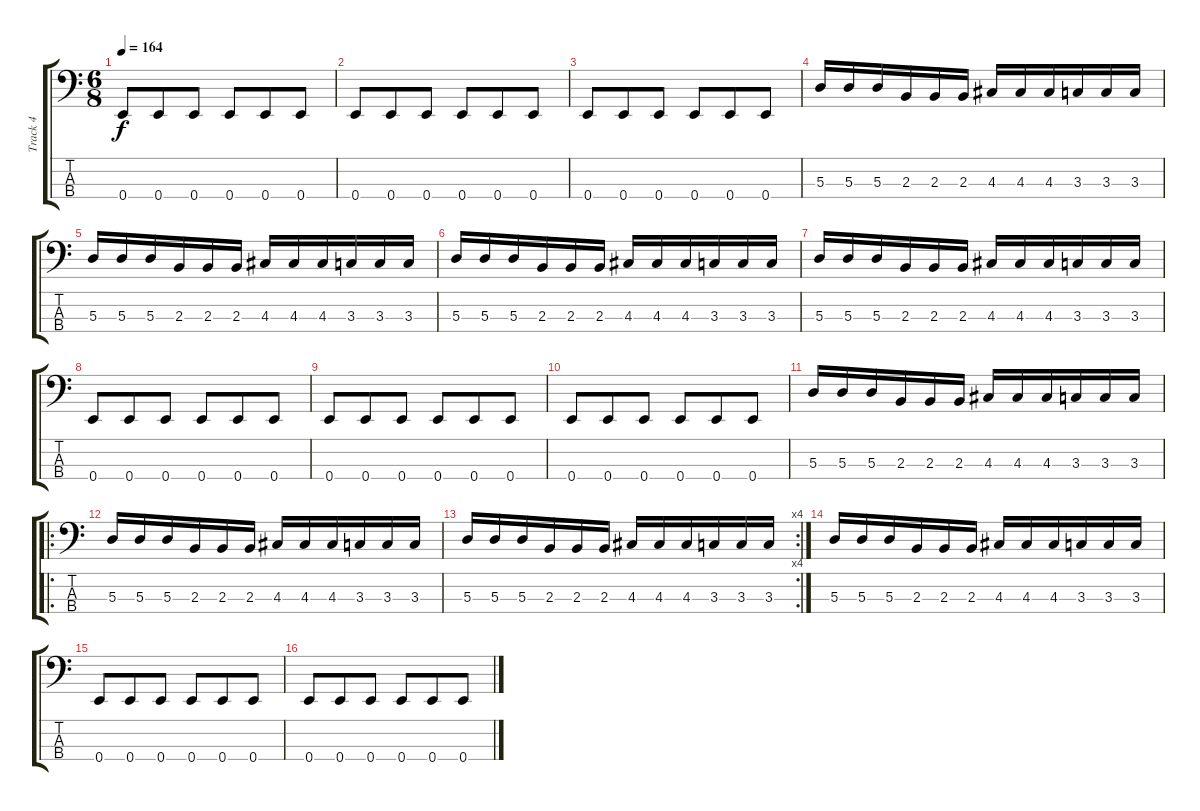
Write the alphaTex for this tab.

\track ("Track 4" "Track 4") {instrument electricbassfinger}
\staff {score tabs}
\tuning (G2 D2 A1 E1) {hide}
\ts (6 8)
\tempo 164
\clef f4
\ks c
0.4.8{dy f} 0.4.8 0.4.8 0.4.8 0.4.8 0.4.8 |
0.4.8 0.4.8 0.4.8 0.4.8 0.4.8 0.4.8 |
0.4.8 0.4.8 0.4.8 0.4.8 0.4.8 0.4.8 |
5.3.16 5.3.16 5.3.16 2.3.16 2.3.16 2.3.16 4.3.16 4.3.16 4.3.16 3.3.16 3.3.16 3.3.16 |
5.3.16 5.3.16 5.3.16 2.3.16 2.3.16 2.3.16 4.3.16 4.3.16 4.3.16 3.3.16 3.3.16 3.3.16 |
5.3.16 5.3.16 5.3.16 2.3.16 2.3.16 2.3.16 4.3.16 4.3.16 4.3.16 3.3.16 3.3.16 3.3.16 |
5.3.16 5.3.16 5.3.16 2.3.16 2.3.16 2.3.16 4.3.16 4.3.16 4.3.16 3.3.16 3.3.16 3.3.16 |
0.4.8 0.4.8 0.4.8 0.4.8 0.4.8 0.4.8 |
0.4.8 0.4.8 0.4.8 0.4.8 0.4.8 0.4.8 |
0.4.8 0.4.8 0.4.8 0.4.8 0.4.8 0.4.8 |
5.3.16 5.3.16 5.3.16 2.3.16 2.3.16 2.3.16 4.3.16 4.3.16 4.3.16 3.3.16 3.3.16 3.3.16 |
\ro
5.3.16 5.3.16 5.3.16 2.3.16 2.3.16 2.3.16 4.3.16 4.3.16 4.3.16 3.3.16 3.3.16 3.3.16 |
\rc 4
5.3.16 5.3.16 5.3.16 2.3.16 2.3.16 2.3.16 4.3.16 4.3.16 4.3.16 3.3.16 3.3.16 3.3.16 |
5.3.16 5.3.16 5.3.16 2.3.16 2.3.16 2.3.16 4.3.16 4.3.16 4.3.16 3.3.16 3.3.16 3.3.16 |
0.4.8 0.4.8 0.4.8 0.4.8 0.4.8 0.4.8 |
0.4.8 0.4.8 0.4.8 0.4.8 0.4.8 0.4.8
